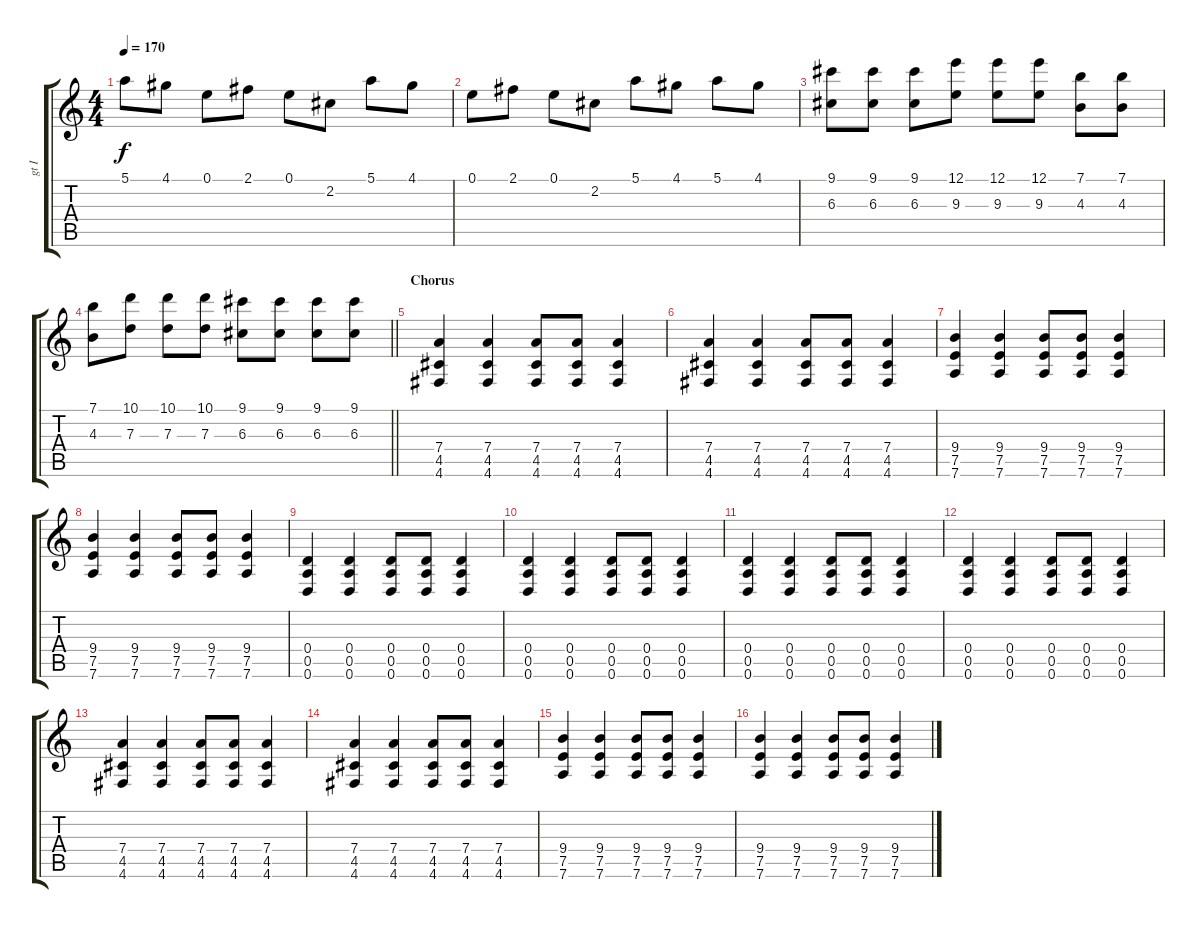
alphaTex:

\track ("gt I" "gt I") {instrument overdrivenguitar}
\staff {score tabs}
\tuning (E4 B3 G3 D3 A2 D2) {hide}
\ts (4 4)
\tempo 170
\clef g2
\ks c
5.1.8{dy f} 4.1.8 0.1.8 2.1.8 0.1.8 2.2.8 5.1.8 4.1.8 |
0.1.8 2.1.8 0.1.8 2.2.8 5.1.8 4.1.8 5.1.8 4.1.8 |
(9.1 6.3).8 (9.1 6.3).8 (9.1 6.3).8 (12.1 9.3).8 (12.1 9.3).8 (12.1 9.3).8 (7.1 4.3).8 (7.1 4.3).8 |
\barLineRight lightlight
(7.1 4.3).8 (10.1 7.3).8 (10.1 7.3).8 (10.1 7.3).8 (9.1 6.3).8 (9.1 6.3).8 (9.1 6.3).8 (9.1 6.3).8 |
\section ("" "Chorus")
(7.4 4.5 4.6).4 (7.4 4.5 4.6).4 (7.4 4.5 4.6).8 (7.4 4.5 4.6).8 (7.4 4.5 4.6).4 |
(7.4 4.5 4.6).4 (7.4 4.5 4.6).4 (7.4 4.5 4.6).8 (7.4 4.5 4.6).8 (7.4 4.5 4.6).4 |
(9.4 7.5 7.6).4 (9.4 7.5 7.6).4 (9.4 7.5 7.6).8 (9.4 7.5 7.6).8 (9.4 7.5 7.6).4 |
(9.4 7.5 7.6).4 (9.4 7.5 7.6).4 (9.4 7.5 7.6).8 (9.4 7.5 7.6).8 (9.4 7.5 7.6).4 |
(0.4 0.5 0.6).4 (0.4 0.5 0.6).4 (0.4 0.5 0.6).8 (0.4 0.5 0.6).8 (0.4 0.5 0.6).4 |
(0.4 0.5 0.6).4 (0.4 0.5 0.6).4 (0.4 0.5 0.6).8 (0.4 0.5 0.6).8 (0.4 0.5 0.6).4 |
(0.4 0.5 0.6).4 (0.4 0.5 0.6).4 (0.4 0.5 0.6).8 (0.4 0.5 0.6).8 (0.4 0.5 0.6).4 |
(0.4 0.5 0.6).4 (0.4 0.5 0.6).4 (0.4 0.5 0.6).8 (0.4 0.5 0.6).8 (0.4 0.5 0.6).4 |
(7.4 4.5 4.6).4 (7.4 4.5 4.6).4 (7.4 4.5 4.6).8 (7.4 4.5 4.6).8 (7.4 4.5 4.6).4 |
(7.4 4.5 4.6).4 (7.4 4.5 4.6).4 (7.4 4.5 4.6).8 (7.4 4.5 4.6).8 (7.4 4.5 4.6).4 |
(9.4 7.5 7.6).4 (9.4 7.5 7.6).4 (9.4 7.5 7.6).8 (9.4 7.5 7.6).8 (9.4 7.5 7.6).4 |
(9.4 7.5 7.6).4 (9.4 7.5 7.6).4 (9.4 7.5 7.6).8 (9.4 7.5 7.6).8 (9.4 7.5 7.6).4
